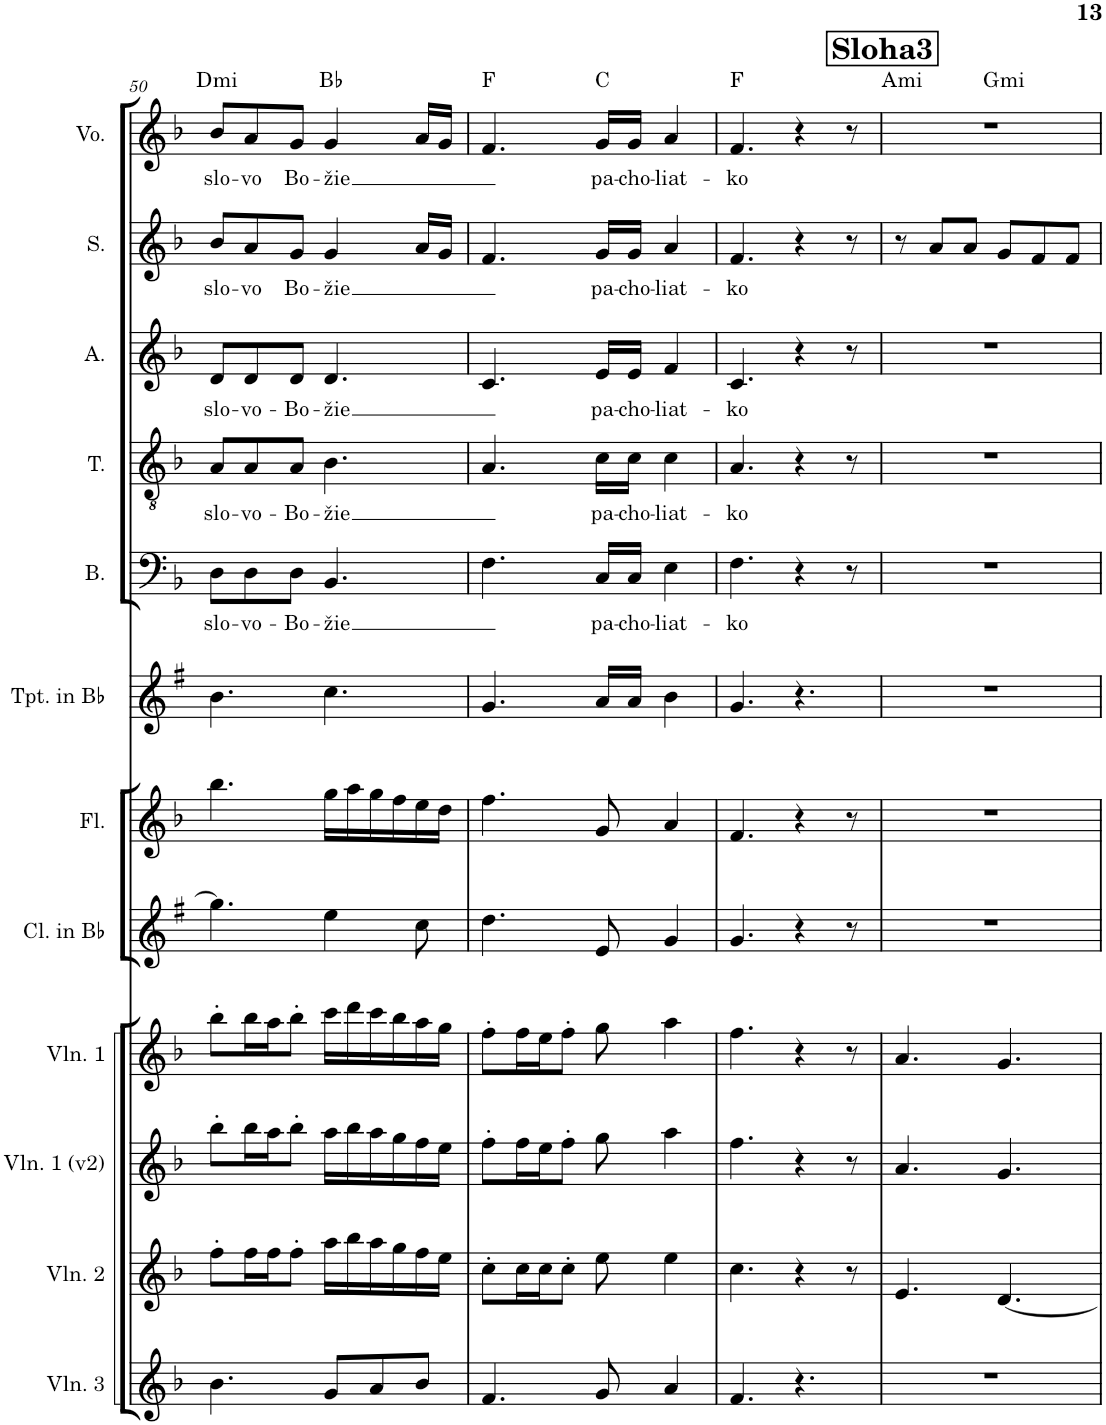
**kern	**kern	**kern	**kern	**kern	**kern	**kern	**kern	**text	**kern	**text	**kern	**text	**kern	**text	**kern	**text	**harte
*part12	*part11	*part10	*part9	*part8	*part7	*part6	*part5	*part5	*part4	*part4	*part3	*part3	*part2	*part2	*part1	*part1	*part1
*staff12	*staff11	*staff10	*staff9	*staff8	*staff7	*staff6	*staff5	*staff5	*staff4	*staff4	*staff3	*staff3	*staff2	*staff2	*staff1	*staff1	*
*I"Violin 3	*I"Violin 2	*I"Violin 1 (v2)	*I"Violin 1	*I"Clarinet in Bb	*I"Flute	*I"Trumpet in Bb	*I"Bass	*	*I"Tenor	*	*I"Alto	*	*I"Soprano	*	*I"Voice	*	*
*I'Vln. 3	*I'Vln. 2	*I'Vln. 1 (v2)	*I'Vln. 1	*I'Cl. in Bb	*I'Fl.	*I'Tpt. in Bb	*I'B.	*	*I'T.	*	*I'A.	*	*I'S.	*	*I'Vo.	*	*
!!LO:PB:g=z
*clefG2	*clefG2	*clefG2	*clefG2	*clefG2	*clefG2	*clefG2	*clefF4	*	*clefGv2	*	*clefG2	*	*clefG2	*	*clefG2	*	*
*	*	*	*	*Trd1c2	*	*Trd1c2	*	*	*	*	*	*	*	*	*	*	*
*k[b-]	*k[b-]	*k[b-]	*k[b-]	*k[f#]	*k[b-]	*k[f#]	*k[b-]	*	*k[b-]	*	*k[b-]	*	*k[b-]	*	*k[b-]	*	*
*M6/8	*M6/8	*M6/8	*M6/8	*M6/8	*M6/8	*M6/8	*M6/8	*	*M6/8	*	*M6/8	*	*M6/8	*	*M6/8	*	*
=50	=50	=50	=50	=50	=50	=50	=50	=50	=50	=50	=50	=50	=50	=50	=50	=50	=50
!	!	!	!	!	!	!	!	!LO:LY:b	!	!LO:LY:b	!	!LO:LY:b	!	!LO:LY:b	!	!LO:LY:b	!LO:H:kt=mi
4.b-\	8ff'\L	8bb-'\L	8bb-'\L	4.gg\]	4.bb-\	4.b\	8D\L	slo-	8A/L	slo-	8d/L	slo-	8b-/L	slo-	8b-/L	slo-	D:min
!	!	!	!	!	!	!	!	!LO:LY:b	!	!LO:LY:b	!	!LO:LY:b	!	!LO:LY:b	!	!LO:LY:b	!
.	16ff\L	16bb-\L	16bb-\L	.	.	.	8D\	-vo-	8A/	-vo-	8d/	-vo-	8a/	-vo	8a/	-vo	.
.	16ff\J	16aa\J	16aa\J	.	.	.	.	.	.	.	.	.	.	.	.	.	.
!	!	!	!	!	!	!	!	!LO:LY:b	!	!LO:LY:b	!	!LO:LY:b	!	!LO:LY:b	!	!LO:LY:b	!
.	8ff'\J	8bb-'\J	8bb-'\J	.	.	.	8D\J	-Bo-	8A/J	-Bo-	8d/J	-Bo-	8g/J	Bo-	8g/J	Bo-	.
!	!	!	!	!	!	!	!	!LO:LY:b	!	!LO:LY:b	!	!LO:LY:b	!	!LO:LY:b	!	!LO:LY:b	!
8g/L	16aa\LL	16aa\LL	16ccc\LL	4ee\	16gg\LL	4.cc\	4.BB-/	-žie	4.B-\	-žie	4.d/	-žie	4g/	-žie	4g/	-žie	Bb:maj
.	16bb-\	16bb-\	16ddd\	.	16aa\	.	.	.	.	.	.	.	.	.	.	.	.
8a/	16aa\	16aa\	16ccc\	.	16gg\	.	.	.	.	.	.	.	.	.	.	.	.
.	16gg\	16gg\	16bb-\	.	16ff\	.	.	.	.	.	.	.	.	.	.	.	.
8b-/J	16ff\	16ff\	16aa\	8cc\	16ee\	.	.	.	.	.	.	.	16a/LL	.	16a/LL	.	.
.	16ee\JJ	16ee\JJ	16gg\JJ	.	16dd\JJ	.	.	.	.	.	.	.	16g/JJ	.	16g/JJ	.	.
=51	=51	=51	=51	=51	=51	=51	=51	=51	=51	=51	=51	=51	=51	=51	=51	=51	=51
4.f/	8cc'\L	8ff'\L	8ff'\L	4.dd\	4.ff\	4.g/	4.F\	.	4.A/	.	4.c/	.	4.f/	.	4.f/	.	F:maj
.	16cc\L	16ff\L	16ff\L	.	.	.	.	.	.	.	.	.	.	.	.	.	.
.	16cc\J	16ee\J	16ee\J	.	.	.	.	.	.	.	.	.	.	.	.	.	.
.	8cc'\J	8ff'\J	8ff'\J	.	.	.	.	.	.	.	.	.	.	.	.	.	.
!	!	!	!	!	!	!	!	!LO:LY:b	!	!LO:LY:b	!	!LO:LY:b	!	!LO:LY:b	!	!LO:LY:b	!
8g/	8ee\	8gg\	8gg\	8e/	8g/	16a/LL	16C/LL	pa-	16c\LL	pa-	16e/LL	pa-	16g/LL	pa-	16g/LL	pa-	C:maj
!	!	!	!	!	!	!	!	!LO:LY:b	!	!LO:LY:b	!	!LO:LY:b	!	!LO:LY:b	!	!LO:LY:b	!
.	.	.	.	.	.	16a/JJ	16C/JJ	-cho-	16c\JJ	-cho-	16e/JJ	-cho-	16g/JJ	-cho-	16g/JJ	-cho-	.
!	!	!	!	!	!	!	!	!LO:LY:b	!	!LO:LY:b	!	!LO:LY:b	!	!LO:LY:b	!	!LO:LY:b	!
4a/	4ee\	4aa\	4aa\	4g/	4a/	4b\	4E\	-liat-	4c\	-liat-	4f/	-liat-	4a/	-liat-	4a/	-liat-	.
=52	=52	=52	=52	=52	=52	=52	=52	=52	=52	=52	=52	=52	=52	=52	=52	=52	=52
!	!	!	!	!	!	!	!	!LO:LY:b	!	!LO:LY:b	!	!LO:LY:b	!	!LO:LY:b	!	!LO:LY:b	!
4.f/	4.cc\	4.ff\	4.ff\	4.g/	4.f/	4.g/	4.F\	-ko	4.A/	-ko	4.c/	-ko	4.f/	-ko	4.f/	-ko	F:maj
4.r	4r	4r	4r	4r	4r	4.r	4r	.	4r	.	4r	.	4r	.	4r	.	.
.	8r	8r	8r	8r	8r	.	8r	.	8r	.	8r	.	8r	.	8r	.	.
!!LO:REH:place=s1:a:B:cj:fs=14:t=Sloha3
=53	=53	=53	=53	=53	=53	=53	=53	=53	=53	=53	=53	=53	=53	=53	=53	=53	=53
!	!	!	!	!	!	!	!	!	!	!	!	!	!	!	!	!	!LO:H:kt=mi
*	*	*	*	*	*	*	*	*	*	*	*	*	*	*	*^	*	*
2.r	4.e/	4.a/	4.a/	2.r	2.r	2.r	2.r	.	2.r	.	2.r	.	8r	.	2.r	4.ryy	.	A:min
.	.	.	.	.	.	.	.	.	.	.	.	.	8a/L	.	.	.	.	.
.	.	.	.	.	.	.	.	.	.	.	.	.	8a/J	.	.	.	.	.
!	!	!	!	!	!	!	!	!	!	!	!	!	!	!	!	!	!	!LO:H:kt=mi
.	[4.d/	4.g/	4.g/	.	.	.	.	.	.	.	.	.	8g/L	.	.	4.ryy	.	G:min
.	.	.	.	.	.	.	.	.	.	.	.	.	8f/	.	.	.	.	.
.	.	.	.	.	.	.	.	.	.	.	.	.	8f/J	.	.	.	.	.
*	*	*	*	*	*	*	*	*	*	*	*	*	*	*	*v	*v	*	*
=	=	=	=	=	=	=	=	=	=	=	=	=	=	=	=	=	=
*-	*-	*-	*-	*-	*-	*-	*-	*-	*-	*-	*-	*-	*-	*-	*-	*-	*-
